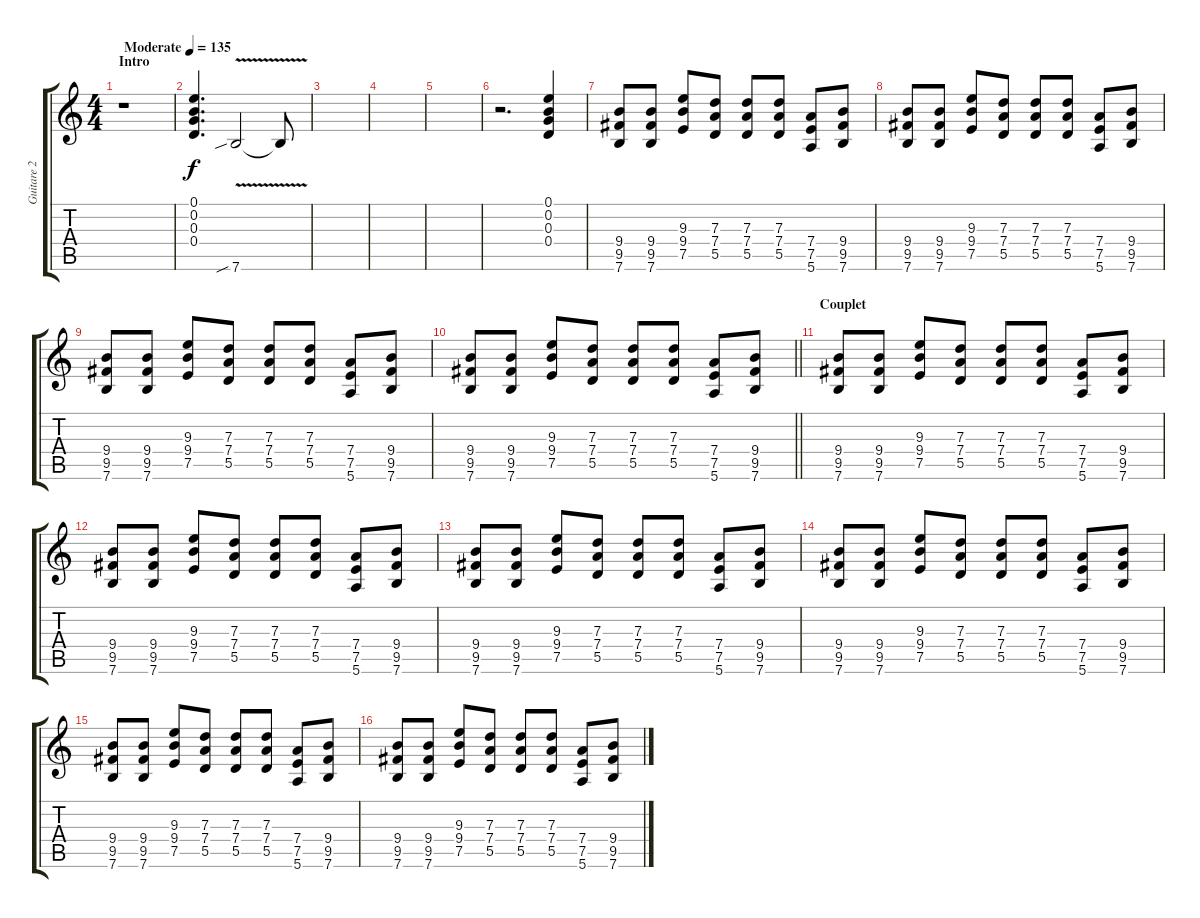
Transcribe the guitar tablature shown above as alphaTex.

\track ("Guitare 2" "Guitare 2") {instrument overdrivenguitar}
\staff {score tabs}
\tuning (E4 B3 G3 D3 A2 E2) {hide}
\ts (4 4)
\section ("" "Intro")
\tempo (135 "Moderate")
\clef g2
\ks c
r.1{dy f instrument overdrivenguitar} |
(0.1 0.2 0.3 0.4).4{d} 7.6{v sib}.2 7.6{t}.8 |
|
|
|
r.2{d} (0.1 0.2 0.3 0.4).4 |
(9.4 9.5 7.6).8 (9.4 9.5 7.6).8 (9.3 9.4 7.5).8 (7.3 7.4 5.5).8 (7.3 7.4 5.5).8 (7.3 7.4 5.5).8 (7.4 7.5 5.6).8 (9.4 9.5 7.6).8 |
(9.4 9.5 7.6).8 (9.4 9.5 7.6).8 (9.3 9.4 7.5).8 (7.3 7.4 5.5).8 (7.3 7.4 5.5).8 (7.3 7.4 5.5).8 (7.4 7.5 5.6).8 (9.4 9.5 7.6).8 |
(9.4 9.5 7.6).8 (9.4 9.5 7.6).8 (9.3 9.4 7.5).8 (7.3 7.4 5.5).8 (7.3 7.4 5.5).8 (7.3 7.4 5.5).8 (7.4 7.5 5.6).8 (9.4 9.5 7.6).8 |
\barLineRight lightlight
(9.4 9.5 7.6).8 (9.4 9.5 7.6).8 (9.3 9.4 7.5).8 (7.3 7.4 5.5).8 (7.3 7.4 5.5).8 (7.3 7.4 5.5).8 (7.4 7.5 5.6).8 (9.4 9.5 7.6).8 |
\section ("" "Couplet")
(9.4 9.5 7.6).8{volume 12} (9.4 9.5 7.6).8 (9.3 9.4 7.5).8 (7.3 7.4 5.5).8 (7.3 7.4 5.5).8 (7.3 7.4 5.5).8 (7.4 7.5 5.6).8 (9.4 9.5 7.6).8 |
(9.4 9.5 7.6).8 (9.4 9.5 7.6).8 (9.3 9.4 7.5).8 (7.3 7.4 5.5).8 (7.3 7.4 5.5).8 (7.3 7.4 5.5).8 (7.4 7.5 5.6).8 (9.4 9.5 7.6).8 |
(9.4 9.5 7.6).8{volume 16} (9.4 9.5 7.6).8 (9.3 9.4 7.5).8 (7.3 7.4 5.5).8 (7.3 7.4 5.5).8 (7.3 7.4 5.5).8 (7.4 7.5 5.6).8 (9.4 9.5 7.6).8 |
(9.4 9.5 7.6).8 (9.4 9.5 7.6).8 (9.3 9.4 7.5).8 (7.3 7.4 5.5).8 (7.3 7.4 5.5).8 (7.3 7.4 5.5).8 (7.4 7.5 5.6).8 (9.4 9.5 7.6).8 |
(9.4 9.5 7.6).8{volume 12} (9.4 9.5 7.6).8 (9.3 9.4 7.5).8 (7.3 7.4 5.5).8 (7.3 7.4 5.5).8 (7.3 7.4 5.5).8 (7.4 7.5 5.6).8 (9.4 9.5 7.6).8 |
(9.4 9.5 7.6).8 (9.4 9.5 7.6).8 (9.3 9.4 7.5).8 (7.3 7.4 5.5).8 (7.3 7.4 5.5).8 (7.3 7.4 5.5).8 (7.4 7.5 5.6).8 (9.4 9.5 7.6).8
